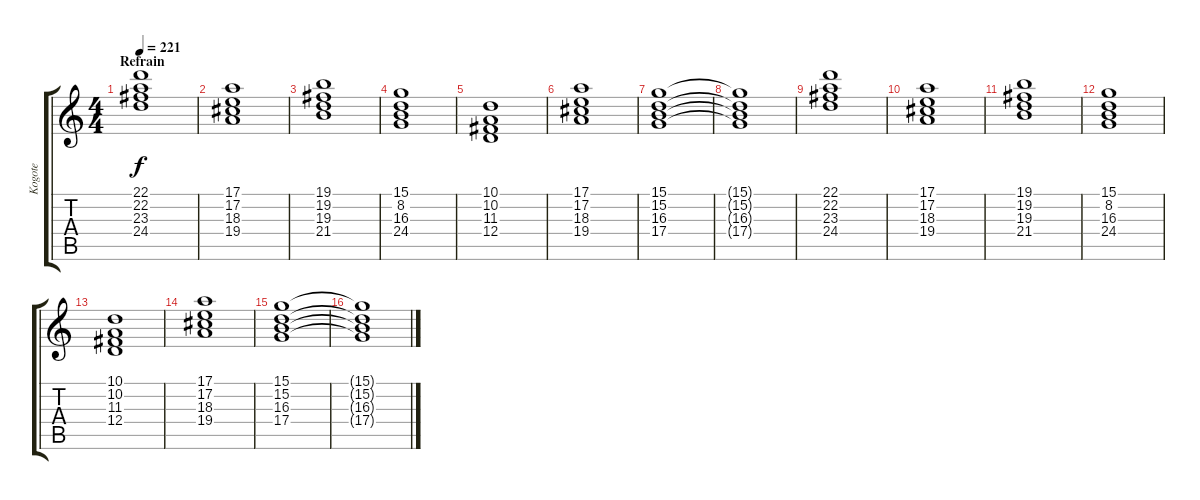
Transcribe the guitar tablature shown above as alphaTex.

\track ("Kogote" "Kogote") {instrument drawbarorgan}
\staff {score tabs}
\tuning (E4 B3 G3 D3 A2 E2) {hide}
\ts (4 4)
\section ("" "Refrain")
\tempo 221
\clef g2
\ks c
(22.1 22.2 23.3 24.4).1{dy f} |
(17.1 17.2 18.3 19.4).1 |
(19.1 19.2 19.3 21.4).1 |
(15.1 8.2 16.3 24.4).1 |
(10.1 10.2 11.3 12.4).1 |
(17.1 17.2 18.3 19.4).1 |
(15.1 15.2 16.3 17.4).1 |
(15.1{t} 15.2{t} 16.3{t} 17.4{t}).1 |
(22.1 22.2 23.3 24.4).1 |
(17.1 17.2 18.3 19.4).1 |
(19.1 19.2 19.3 21.4).1 |
(15.1 8.2 16.3 24.4).1 |
(10.1 10.2 11.3 12.4).1 |
(17.1 17.2 18.3 19.4).1 |
(15.1 15.2 16.3 17.4).1 |
(15.1{t} 15.2{t} 16.3{t} 17.4{t}).1
